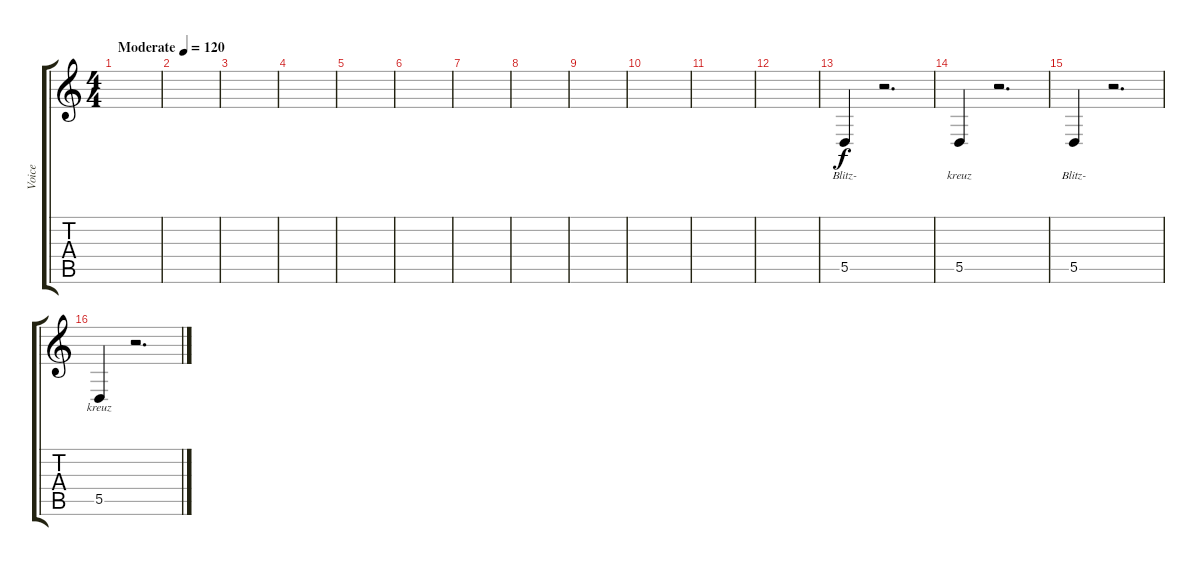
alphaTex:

\track ("Voice" "Voice") {instrument altosax}
\staff {score tabs}
\tuning (E4 B3 G3 D3 A2 E2) {hide}
\ts (4 4)
\tempo (120 "Moderate")
\clef g2
\ks c
|
|
|
|
|
|
|
|
|
|
|
|
5.5.4{lyrics (0 "Blitz-") lyrics (1 "") lyrics (2 "") lyrics (3 "") lyrics (4 "")} r.2{d} |
5.5.4{lyrics (0 "kreuz") lyrics (1 "") lyrics (2 "") lyrics (3 "") lyrics (4 "")} r.2{d} |
5.5.4{lyrics (0 "Blitz-") lyrics (1 "") lyrics (2 "") lyrics (3 "") lyrics (4 "")} r.2{d} |
5.5.4{lyrics (0 "kreuz") lyrics (1 "") lyrics (2 "") lyrics (3 "") lyrics (4 "")} r.2{d}
